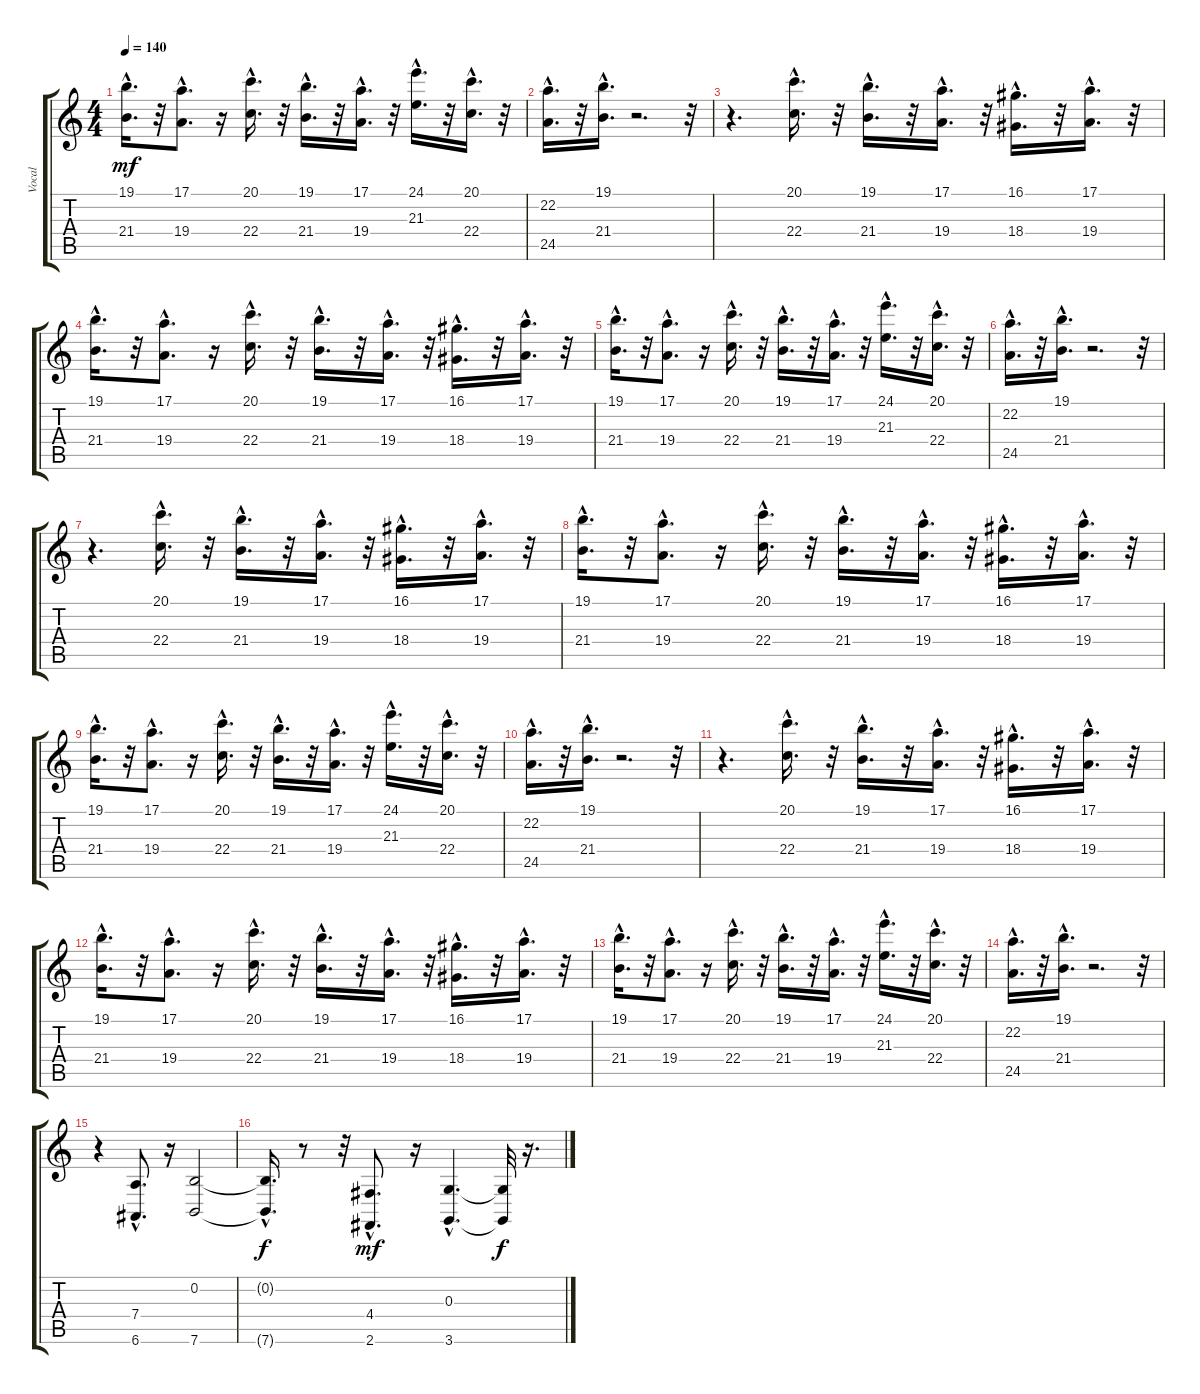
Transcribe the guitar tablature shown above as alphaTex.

\track ("Vocal" "Vocal") {instrument pad4choir}
\staff {score tabs}
\tuning (E4 B3 G3 D3 A2 E2) {hide}
\ts (4 4)
\tempo 140
\clef g2
\ks c
(19.1{hac} 21.4{hac}).16{d dy mf} r.32 (17.1{hac} 19.4{hac}).8{d} r.16 (20.1{hac} 22.4{hac}).16{d} r.32 (19.1{hac} 21.4{hac}).16{d} r.32 (17.1{hac} 19.4{hac}).16{d} r.32 (24.1{hac} 21.3{hac}).16{d} r.32 (20.1{hac} 22.4{hac}).16{d} r.32 |
(22.2{hac} 24.5{hac}).16{d} r.32 (19.1{hac} 21.4{hac}).16{d} r.2{d} r.32 |
r.4{d} (20.1{hac} 22.4{hac}).16{d} r.32 (19.1{hac} 21.4{hac}).16{d} r.32 (17.1{hac} 19.4{hac}).16{d} r.32 (16.1{hac} 18.4{hac}).16{d} r.32 (17.1{hac} 19.4{hac}).16{d} r.32 |
(19.1{hac} 21.4{hac}).16{d} r.32 (17.1{hac} 19.4{hac}).8{d} r.16 (20.1{hac} 22.4{hac}).16{d} r.32 (19.1{hac} 21.4{hac}).16{d} r.32 (17.1{hac} 19.4{hac}).16{d} r.32 (16.1{hac} 18.4{hac}).16{d} r.32 (17.1{hac} 19.4{hac}).16{d} r.32 |
(19.1{hac} 21.4{hac}).16{d} r.32 (17.1{hac} 19.4{hac}).8{d} r.16 (20.1{hac} 22.4{hac}).16{d} r.32 (19.1{hac} 21.4{hac}).16{d} r.32 (17.1{hac} 19.4{hac}).16{d} r.32 (24.1{hac} 21.3{hac}).16{d} r.32 (20.1{hac} 22.4{hac}).16{d} r.32 |
(22.2{hac} 24.5{hac}).16{d} r.32 (19.1{hac} 21.4{hac}).16{d} r.2{d} r.32 |
r.4{d} (20.1{hac} 22.4{hac}).16{d} r.32 (19.1{hac} 21.4{hac}).16{d} r.32 (17.1{hac} 19.4{hac}).16{d} r.32 (16.1{hac} 18.4{hac}).16{d} r.32 (17.1{hac} 19.4{hac}).16{d} r.32 |
(19.1{hac} 21.4{hac}).16{d} r.32 (17.1{hac} 19.4{hac}).8{d} r.16 (20.1{hac} 22.4{hac}).16{d} r.32 (19.1{hac} 21.4{hac}).16{d} r.32 (17.1{hac} 19.4{hac}).16{d} r.32 (16.1{hac} 18.4{hac}).16{d} r.32 (17.1{hac} 19.4{hac}).16{d} r.32 |
(19.1{hac} 21.4{hac}).16{d} r.32 (17.1{hac} 19.4{hac}).8{d} r.16 (20.1{hac} 22.4{hac}).16{d} r.32 (19.1{hac} 21.4{hac}).16{d} r.32 (17.1{hac} 19.4{hac}).16{d} r.32 (24.1{hac} 21.3{hac}).16{d} r.32 (20.1{hac} 22.4{hac}).16{d} r.32 |
(22.2{hac} 24.5{hac}).16{d} r.32 (19.1{hac} 21.4{hac}).16{d} r.2{d} r.32 |
r.4{d} (20.1{hac} 22.4{hac}).16{d} r.32 (19.1{hac} 21.4{hac}).16{d} r.32 (17.1{hac} 19.4{hac}).16{d} r.32 (16.1{hac} 18.4{hac}).16{d} r.32 (17.1{hac} 19.4{hac}).16{d} r.32 |
(19.1{hac} 21.4{hac}).16{d} r.32 (17.1{hac} 19.4{hac}).8{d} r.16 (20.1{hac} 22.4{hac}).16{d} r.32 (19.1{hac} 21.4{hac}).16{d} r.32 (17.1{hac} 19.4{hac}).16{d} r.32 (16.1{hac} 18.4{hac}).16{d} r.32 (17.1{hac} 19.4{hac}).16{d} r.32 |
(19.1{hac} 21.4{hac}).16{d} r.32 (17.1{hac} 19.4{hac}).8{d} r.16 (20.1{hac} 22.4{hac}).16{d} r.32 (19.1{hac} 21.4{hac}).16{d} r.32 (17.1{hac} 19.4{hac}).16{d} r.32 (24.1{hac} 21.3{hac}).16{d} r.32 (20.1{hac} 22.4{hac}).16{d} r.32 |
(22.2{hac} 24.5{hac}).16{d} r.32 (19.1{hac} 21.4{hac}).16{d} r.2{d} r.32 |
r.4 (7.4{hac} 6.6{hac}).8{d} r.16 (0.2 7.6).2 |
(0.2{hac t} 7.6{hac t}).16{d dy f} r.8 r.32 (4.4{hac} 2.6{hac}).8{d dy mf} r.16 (0.3{hac} 3.6{hac}).4{d} (0.3{t} 3.6{t}).32{dy f} r.16{d}
